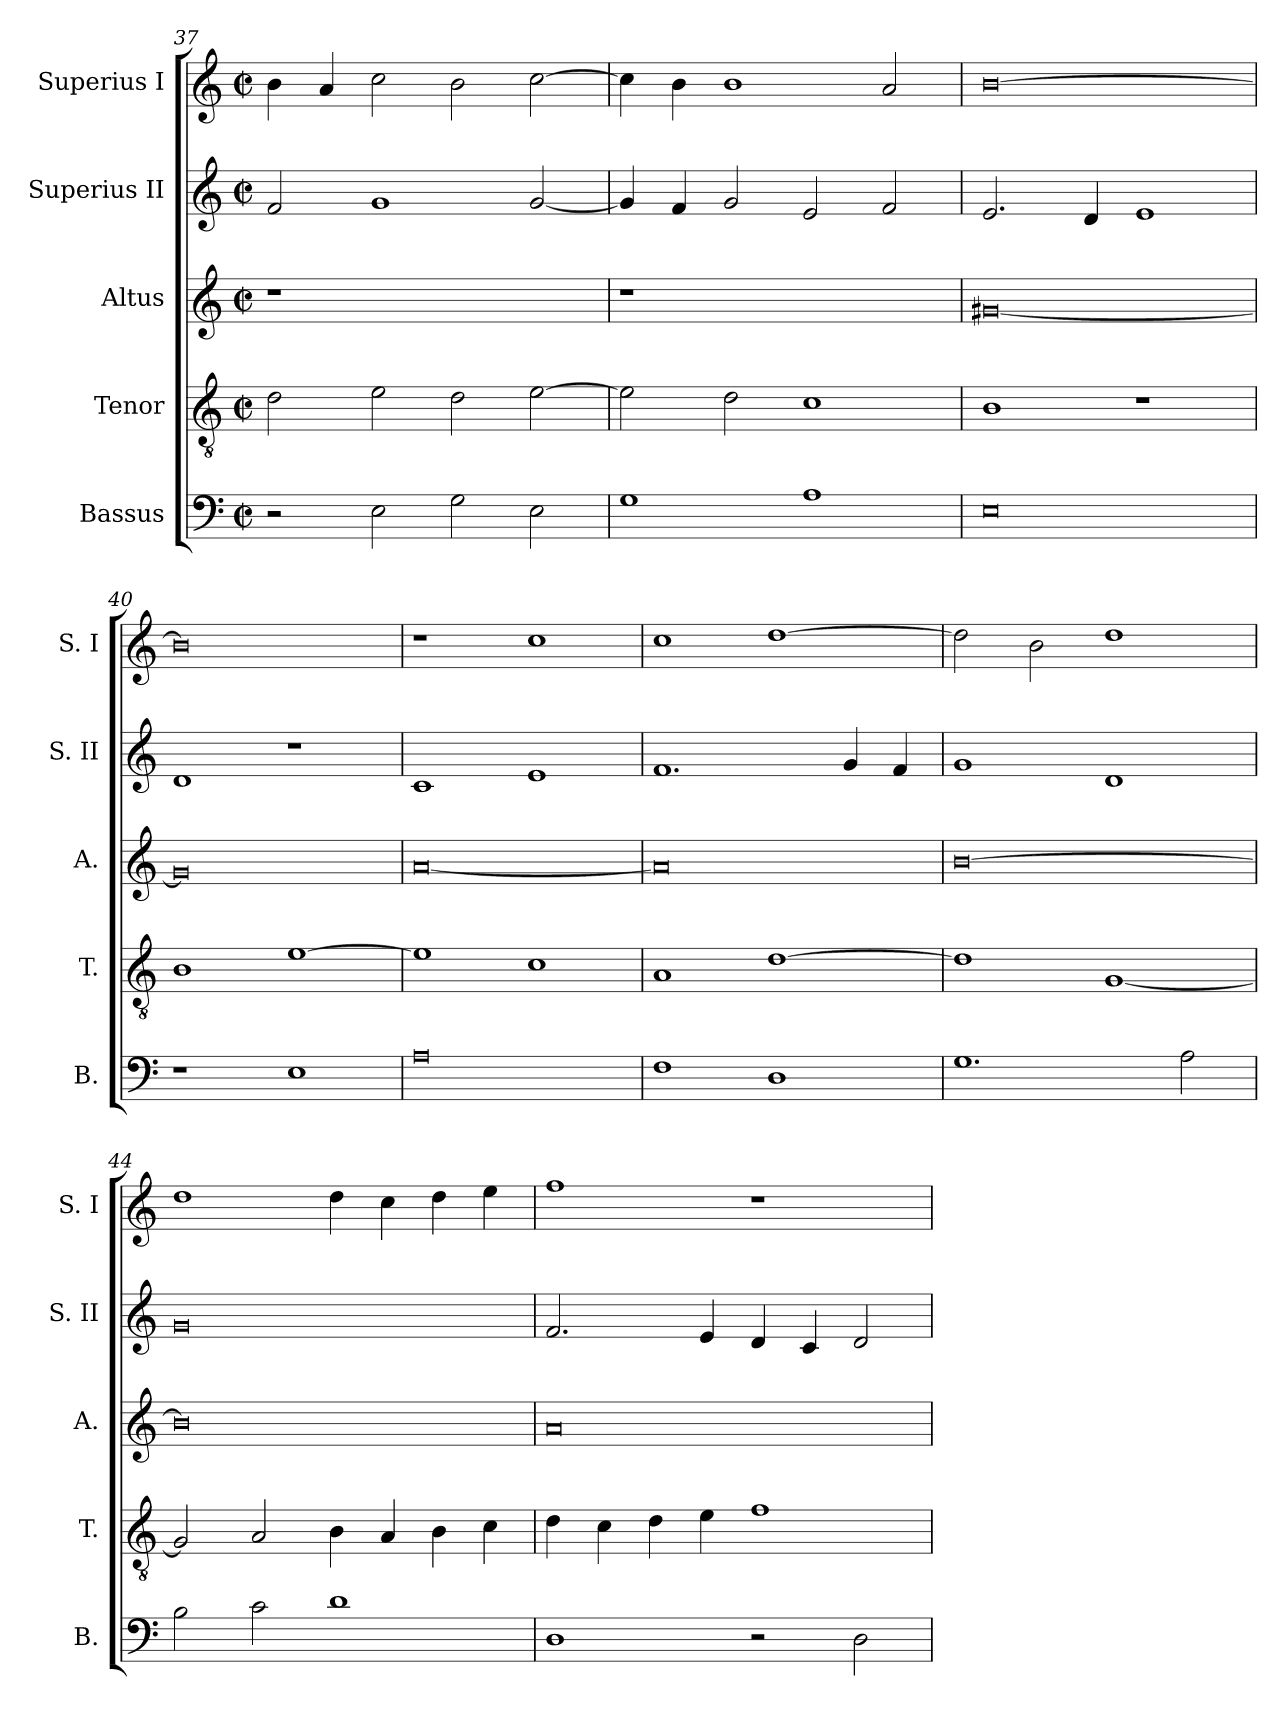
**kern	**kern	**kern	**kern	**kern
*part5	*part4	*part3	*part2	*part1
*staff5	*staff4	*staff3	*staff2	*staff1
*I"Bassus	*I"Tenor	*I"Altus	*I"Superius II	*I"Superius I
*I'B.	*I'T.	*I'A.	*I'S. II	*I'S. I
*clefF4	*clefGv2	*clefG2	*clefG2	*clefG2
*	*ITrd7c12	*	*	*
*k[]	*k[]	*k[]	*k[]	*k[]
*C:	*C:	*C:	*C:	*C:
*M2/2	*M2/2	*M2/2	*M2/2	*M2/2
*met(c|)	*met(c|)	*met(c|)	*met(c|)	*met(c|)
=37	=37	=37	=37	=37
!	!	!LO:N:vis=1	!	!
2r	2Di\	1r	2fi/	4bi\
.	.	.	.	4ai/
2Ei\	2Ei\	.	1gi	2cci\
2Gi\	2Di\	1ryy	.	2bi\
2Ei\	[>2Ei\	.	[<2gi/	[>2cci\
!!LO:PB:g=z
=38	=38	=38	=38	=38
!	!	!LO:N:vis=1	!	!
1Gi	2Ei\]	1r	4gi/]	4cci\]
.	.	.	4fi/	4bi\
.	2Di\	.	2gi/	1bi
1Ai	1Ci	1ryy	2ei/	.
.	.	.	2fi/	2ai/
=39	=39	=39	=39	=39
0Ei	1BBi	[<0g#Xi	2.ei/	[>0bi
.	.	.	4di/	.
.	1r	.	1ei	.
=40	=40	=40	=40	=40
1r	1BBi	0g#i]	1di	0bi]
1Ei	[>1Ei	.	1r	.
=41	=41	=41	=41	=41
0Ai	1Ei]	[<0ai	1ci	1r
.	1Ci	.	1ei	1cci
=42	=42	=42	=42	=42
1Fi	1AAi	0ai]	1.fi	1cci
1Di	[>1Di	.	.	[>1ddi
.	.	.	4gi/	.
.	.	.	4fi/	.
=43	=43	=43	=43	=43
1.Gi	1Di]	[>0bi	1gi	2ddi\]
.	.	.	.	2bi\
.	[<1GGi	.	1di	1ddi
2Ai\	.	.	.	.
!!LO:LB:g=z
=44	=44	=44	=44	=44
2Bi\	2GGi/]	0bi]	0gi	1ddi
2ci\	2AAi/	.	.	.
1di	4BBi\	.	.	4ddi\
.	4AAi/	.	.	4cci\
.	4BBi\	.	.	4ddi\
.	4Ci\	.	.	4eei\
=45	=45	=45	=45	=45
1Di	4Di\	0ai	2.fi/	1ffi
.	4Ci\	.	.	.
.	4Di\	.	.	.
.	4Ei\	.	4ei/	.
2r	1Fi	.	4di/	1r
.	.	.	4ci/	.
2Di\	.	.	2di/	.
=	=	=	=	=
*-	*-	*-	*-	*-
